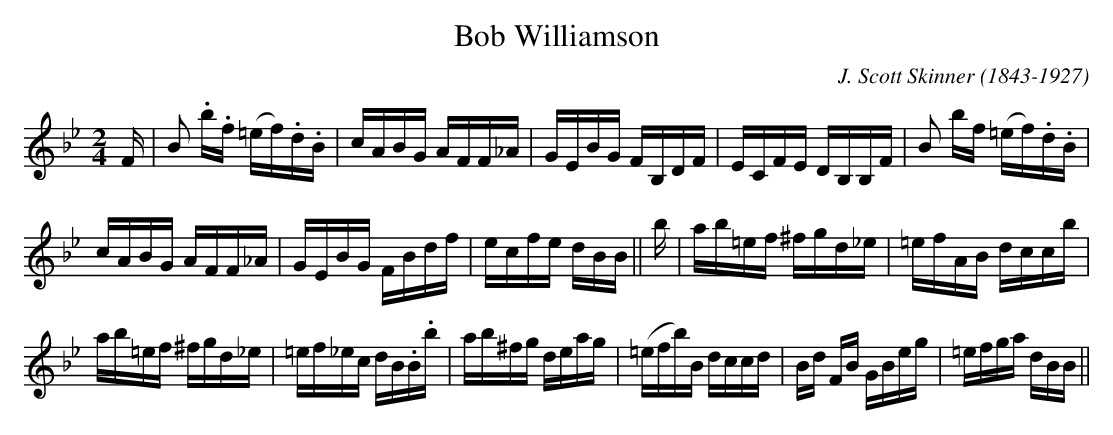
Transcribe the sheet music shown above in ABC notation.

X:1
T:Bob Williamson
M:2/4
L:1/8
C:J. Scott Skinner (1843-1927)
K:Bb
F/ | B .b/.f/ (=e/f/).d/.B/ | c/A/B/G/ A/F/F/_A/ | G/E/B/G/ F/B,/D/F/ | E/C/F/E/ D/B,/B,/F/ | B b/f/ (=e/f/).d/.B/ |
c/A/B/G/ A/F/F/_A/ | G/E/B/G/  F/B/d/f/ | e/c/f/e/ d/B/B/ || b/ | a/b/=e/f/ ^f/g/d/_e/ | =e/f/A/B/ d/c/c/b/ |
a/b/=e/f/ ^f/g/d/_e/ | =e/f/_e/c/ d/B/.B/.b/ | a/b/^f/g/ d/e/a/g/ | (=e/f/b/)B/ d/c/c/d/ | B/d/ F/B/ G/B/e/g/ | =e/f/g/a/ d/B/B/ ||
